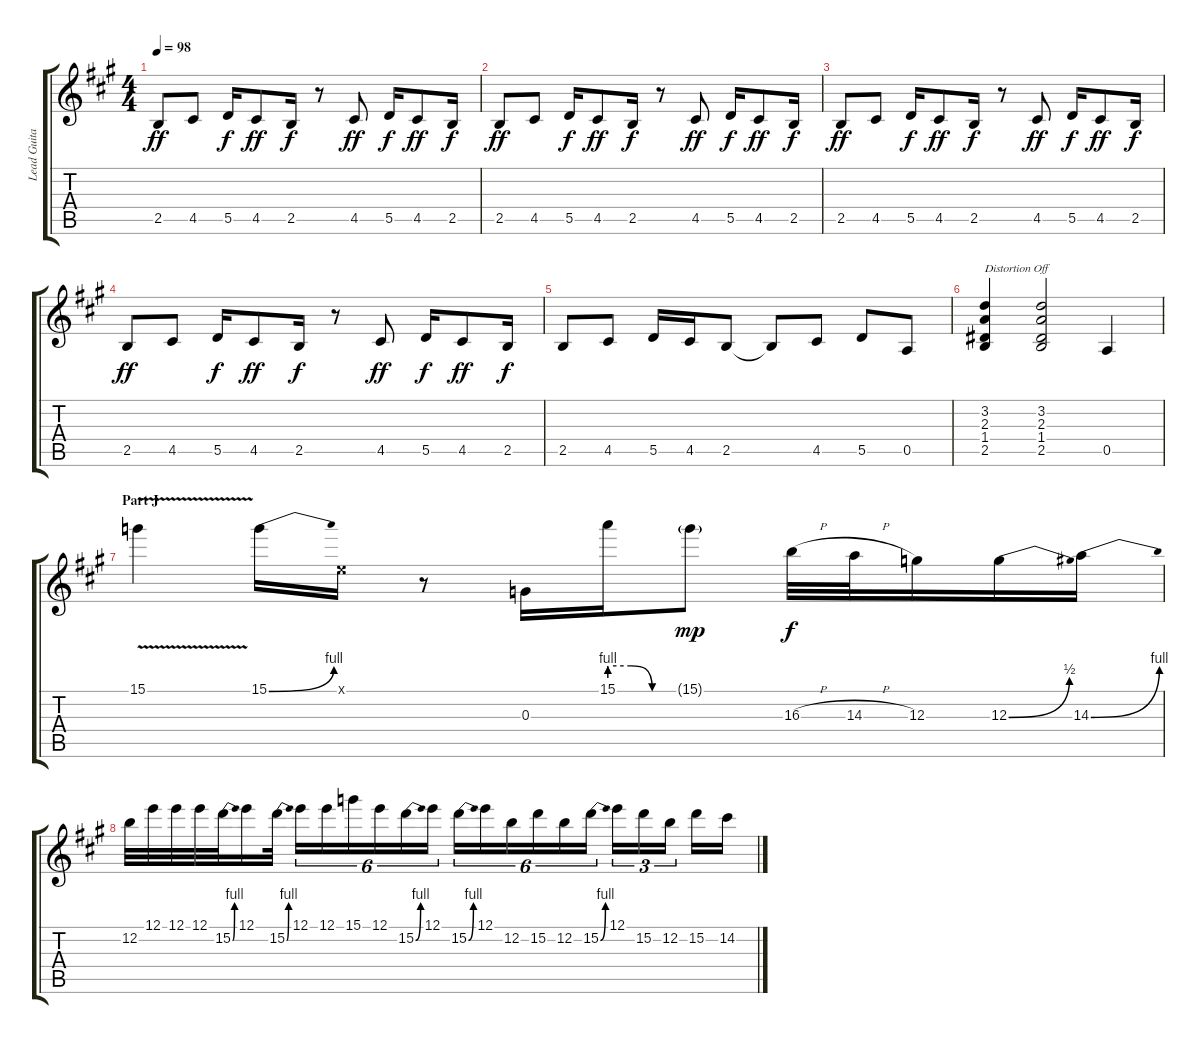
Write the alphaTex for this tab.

\track ("Lead Guitar" "Lead Guita") {instrument overdrivenguitar}
\staff {score tabs}
\tuning (E4 B3 G3 D3 A2 E2) {hide}
\ts (4 4)
\tempo 98
\clef g2
\ks a
2.5.8{dy ff} 4.5.8 5.5.16{dy f} 4.5.8{dy ff} 2.5.16{dy f} r.8 4.5.8{dy ff} 5.5.16{dy f} 4.5.8{dy ff} 2.5.16{dy f} |
2.5.8{dy ff} 4.5.8 5.5.16{dy f} 4.5.8{dy ff} 2.5.16{dy f} r.8 4.5.8{dy ff} 5.5.16{dy f} 4.5.8{dy ff} 2.5.16{dy f} |
2.5.8{dy ff} 4.5.8 5.5.16{dy f} 4.5.8{dy ff} 2.5.16{dy f} r.8 4.5.8{dy ff} 5.5.16{dy f} 4.5.8{dy ff} 2.5.16{dy f} |
2.5.8{dy ff} 4.5.8 5.5.16{dy f} 4.5.8{dy ff} 2.5.16{dy f} r.8 4.5.8{dy ff} 5.5.16{dy f} 4.5.8{dy ff} 2.5.16{dy f} |
2.5.8 4.5.8 5.5.16 4.5.16 2.5.8 2.5{t}.8 4.5.8 5.5.8 0.5.8 |
(3.2 2.3 1.4 2.5).4{txt "Distortion Off" instrument overdrivenguitar} (3.2 2.3 1.4 2.5).2 0.5.4 |
\section ("" "Part J")
15.1{v}.4 15.1{be (bend 0 0 60 4)}.16 0.1{x}.16 r.8 0.3.16 15.1{be (custom 0 4 20 4 40 0 60 0)}.16 15.1{g}.8{dy mp} 16.3{h}.32{dy f} 14.3{h}.32 12.3.16 12.3{be (bend 0 0 60 2)}.16 14.3{be (bend 0 0 60 4)}.16 |
12.2.32 12.1.32 12.1.32 12.1.32 15.2{be (bend 0 0 60 4)}.32 12.1.16 15.2{be (bend 0 0 60 4)}.32 12.1.16{tu (6 4)} 12.1.16{tu (6 4)} 15.1.16{tu (6 4)} 12.1.16{tu (6 4)} 15.2{be (bend 0 0 60 4)}.16{tu (6 4)} 12.1.16{tu (6 4)} 15.2{be (bend 0 0 60 4)}.16{tu (6 4)} 12.1.16{tu (6 4)} 12.2.16{tu (6 4)} 15.2.16{tu (6 4)} 12.2.16{tu (6 4)} 15.2{be (bend 0 0 60 4)}.16{tu (6 4)} 12.1.16{tu (3 2)} 15.2.16{tu (3 2)} 12.2.16{tu (3 2)} 15.2.16 14.2.16
